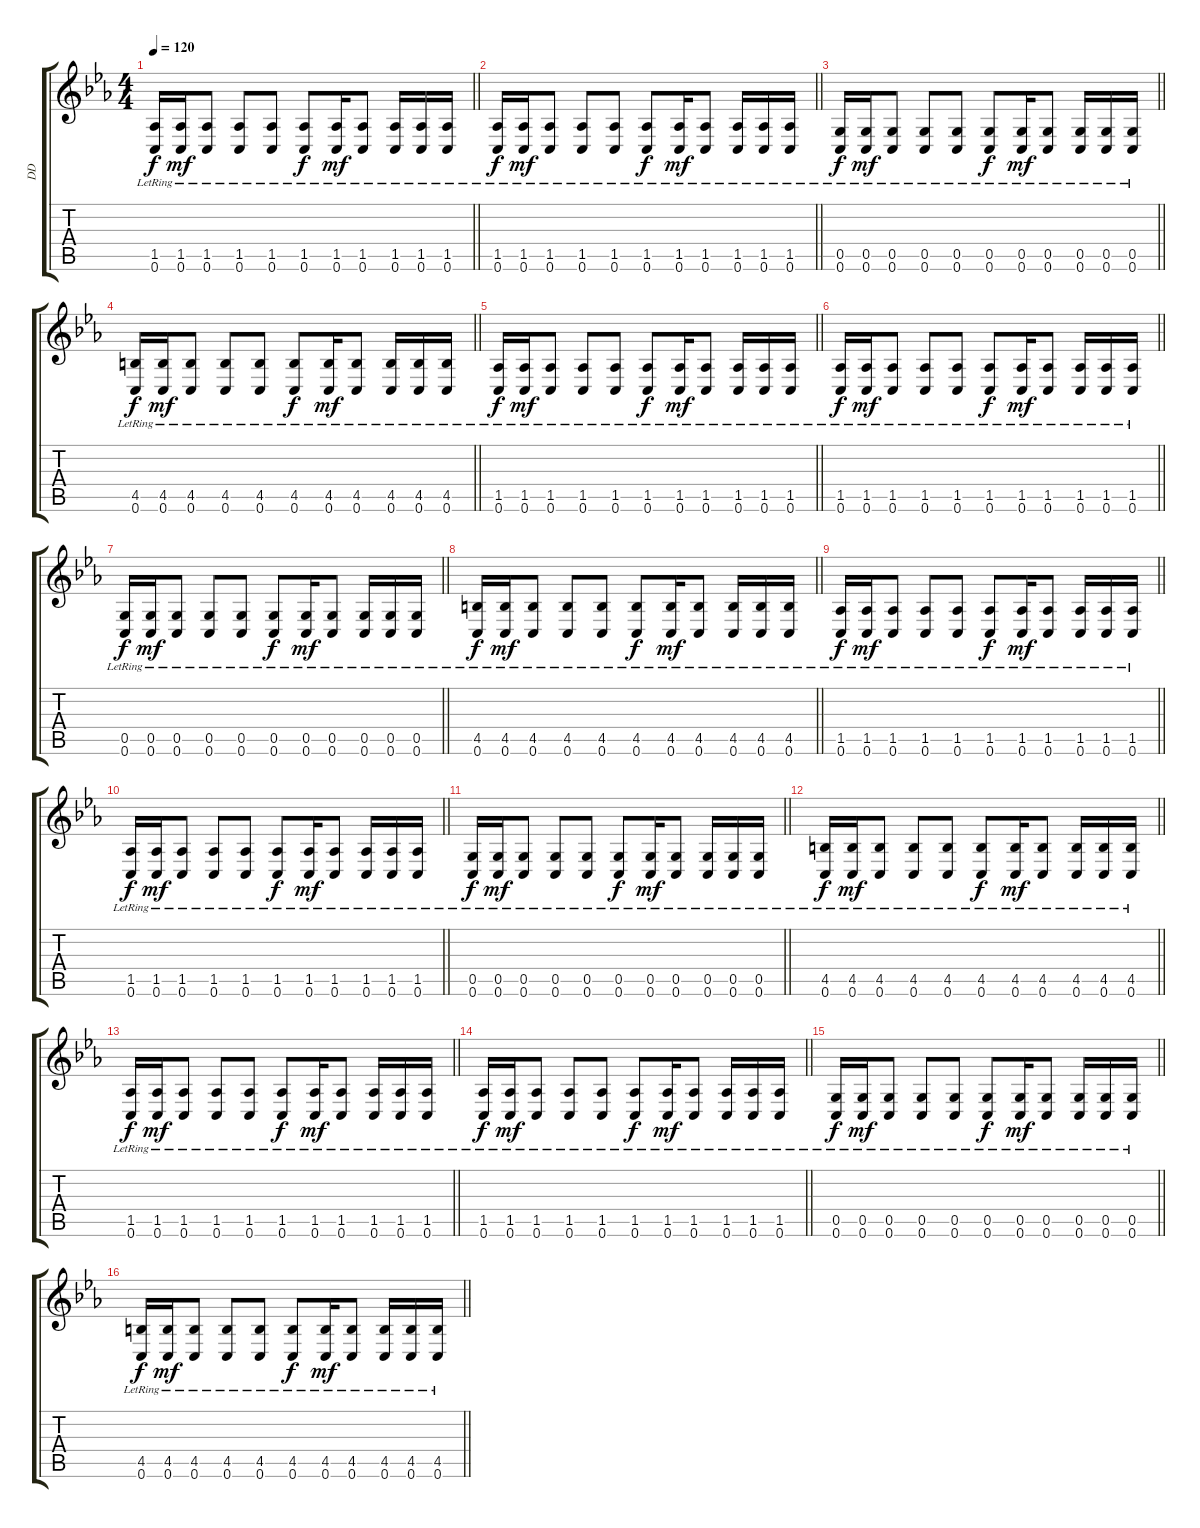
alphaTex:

\track ("DD" "DD") {instrument electricguitarjazz}
\staff {score tabs}
\tuning (D4 A3 F3 C3 G2 C2) {hide}
\ts (4 4)
\section ("" "")
\tempo 120
\clef g2
\barLineRight lightlight
\ks cminor
(1.5{lr} 0.6{lr}).16{dy f} (1.5{lr} 0.6{lr}).16{dy mf} (1.5{lr} 0.6{lr}).8 (1.5{lr} 0.6{lr}).8 (1.5{lr} 0.6{lr}).8 (1.5{lr} 0.6{lr}).8{dy f} (1.5{lr} 0.6{lr}).16{dy mf} (1.5{lr} 0.6{lr}).8 (1.5{lr} 0.6{lr}).16 (1.5{lr} 0.6{lr}).16 (1.5{lr} 0.6{lr}).16 |
\barLineRight lightlight
(1.5{lr} 0.6{lr}).16{dy f} (1.5{lr} 0.6{lr}).16{dy mf} (1.5{lr} 0.6{lr}).8 (1.5{lr} 0.6{lr}).8 (1.5{lr} 0.6{lr}).8 (1.5{lr} 0.6{lr}).8{dy f} (1.5{lr} 0.6{lr}).16{dy mf} (1.5{lr} 0.6{lr}).8 (1.5{lr} 0.6{lr}).16 (1.5{lr} 0.6{lr}).16 (1.5{lr} 0.6{lr}).16 |
\barLineRight lightlight
(0.5{lr} 0.6{lr}).16{dy f} (0.5{lr} 0.6{lr}).16{dy mf} (0.5{lr} 0.6{lr}).8 (0.5{lr} 0.6{lr}).8 (0.5{lr} 0.6{lr}).8 (0.5{lr} 0.6{lr}).8{dy f} (0.5{lr} 0.6{lr}).16{dy mf} (0.5{lr} 0.6{lr}).8 (0.5{lr} 0.6{lr}).16 (0.5{lr} 0.6{lr}).16 (0.5{lr} 0.6{lr}).16 |
\barLineRight lightlight
(4.5{lr} 0.6{lr}).16{dy f} (4.5{lr} 0.6{lr}).16{dy mf} (4.5{lr} 0.6{lr}).8 (4.5{lr} 0.6{lr}).8 (4.5{lr} 0.6{lr}).8 (4.5{lr} 0.6{lr}).8{dy f} (4.5{lr} 0.6{lr}).16{dy mf} (4.5{lr} 0.6{lr}).8 (4.5{lr} 0.6{lr}).16 (4.5{lr} 0.6{lr}).16 (4.5{lr} 0.6{lr}).16 |
\barLineRight lightlight
(1.5{lr} 0.6{lr}).16{dy f} (1.5{lr} 0.6{lr}).16{dy mf} (1.5{lr} 0.6{lr}).8 (1.5{lr} 0.6{lr}).8 (1.5{lr} 0.6{lr}).8 (1.5{lr} 0.6{lr}).8{dy f} (1.5{lr} 0.6{lr}).16{dy mf} (1.5{lr} 0.6{lr}).8 (1.5{lr} 0.6{lr}).16 (1.5{lr} 0.6{lr}).16 (1.5{lr} 0.6{lr}).16 |
\barLineRight lightlight
(1.5{lr} 0.6{lr}).16{dy f} (1.5{lr} 0.6{lr}).16{dy mf} (1.5{lr} 0.6{lr}).8 (1.5{lr} 0.6{lr}).8 (1.5{lr} 0.6{lr}).8 (1.5{lr} 0.6{lr}).8{dy f} (1.5{lr} 0.6{lr}).16{dy mf} (1.5{lr} 0.6{lr}).8 (1.5{lr} 0.6{lr}).16 (1.5{lr} 0.6{lr}).16 (1.5{lr} 0.6{lr}).16 |
\barLineRight lightlight
(0.5{lr} 0.6{lr}).16{dy f} (0.5{lr} 0.6{lr}).16{dy mf} (0.5{lr} 0.6{lr}).8 (0.5{lr} 0.6{lr}).8 (0.5{lr} 0.6{lr}).8 (0.5{lr} 0.6{lr}).8{dy f} (0.5{lr} 0.6{lr}).16{dy mf} (0.5{lr} 0.6{lr}).8 (0.5{lr} 0.6{lr}).16 (0.5{lr} 0.6{lr}).16 (0.5{lr} 0.6{lr}).16 |
\barLineRight lightlight
(4.5{lr} 0.6{lr}).16{dy f} (4.5{lr} 0.6{lr}).16{dy mf} (4.5{lr} 0.6{lr}).8 (4.5{lr} 0.6{lr}).8 (4.5{lr} 0.6{lr}).8 (4.5{lr} 0.6{lr}).8{dy f} (4.5{lr} 0.6{lr}).16{dy mf} (4.5{lr} 0.6{lr}).8 (4.5{lr} 0.6{lr}).16 (4.5{lr} 0.6{lr}).16 (4.5{lr} 0.6{lr}).16 |
\section ("" "")
\barLineRight lightlight
(1.5{lr} 0.6{lr}).16{dy f} (1.5{lr} 0.6{lr}).16{dy mf} (1.5{lr} 0.6{lr}).8 (1.5{lr} 0.6{lr}).8 (1.5{lr} 0.6{lr}).8 (1.5{lr} 0.6{lr}).8{dy f} (1.5{lr} 0.6{lr}).16{dy mf} (1.5{lr} 0.6{lr}).8 (1.5{lr} 0.6{lr}).16 (1.5{lr} 0.6{lr}).16 (1.5{lr} 0.6{lr}).16 |
\barLineRight lightlight
(1.5{lr} 0.6{lr}).16{dy f} (1.5{lr} 0.6{lr}).16{dy mf} (1.5{lr} 0.6{lr}).8 (1.5{lr} 0.6{lr}).8 (1.5{lr} 0.6{lr}).8 (1.5{lr} 0.6{lr}).8{dy f} (1.5{lr} 0.6{lr}).16{dy mf} (1.5{lr} 0.6{lr}).8 (1.5{lr} 0.6{lr}).16 (1.5{lr} 0.6{lr}).16 (1.5{lr} 0.6{lr}).16 |
\barLineRight lightlight
(0.5{lr} 0.6{lr}).16{dy f} (0.5{lr} 0.6{lr}).16{dy mf} (0.5{lr} 0.6{lr}).8 (0.5{lr} 0.6{lr}).8 (0.5{lr} 0.6{lr}).8 (0.5{lr} 0.6{lr}).8{dy f} (0.5{lr} 0.6{lr}).16{dy mf} (0.5{lr} 0.6{lr}).8 (0.5{lr} 0.6{lr}).16 (0.5{lr} 0.6{lr}).16 (0.5{lr} 0.6{lr}).16 |
\barLineRight lightlight
(4.5{lr} 0.6{lr}).16{dy f} (4.5{lr} 0.6{lr}).16{dy mf} (4.5{lr} 0.6{lr}).8 (4.5{lr} 0.6{lr}).8 (4.5{lr} 0.6{lr}).8 (4.5{lr} 0.6{lr}).8{dy f} (4.5{lr} 0.6{lr}).16{dy mf} (4.5{lr} 0.6{lr}).8 (4.5{lr} 0.6{lr}).16 (4.5{lr} 0.6{lr}).16 (4.5{lr} 0.6{lr}).16 |
\barLineRight lightlight
(1.5{lr} 0.6{lr}).16{dy f} (1.5{lr} 0.6{lr}).16{dy mf} (1.5{lr} 0.6{lr}).8 (1.5{lr} 0.6{lr}).8 (1.5{lr} 0.6{lr}).8 (1.5{lr} 0.6{lr}).8{dy f} (1.5{lr} 0.6{lr}).16{dy mf} (1.5{lr} 0.6{lr}).8 (1.5{lr} 0.6{lr}).16 (1.5{lr} 0.6{lr}).16 (1.5{lr} 0.6{lr}).16 |
\barLineRight lightlight
(1.5{lr} 0.6{lr}).16{dy f} (1.5{lr} 0.6{lr}).16{dy mf} (1.5{lr} 0.6{lr}).8 (1.5{lr} 0.6{lr}).8 (1.5{lr} 0.6{lr}).8 (1.5{lr} 0.6{lr}).8{dy f} (1.5{lr} 0.6{lr}).16{dy mf} (1.5{lr} 0.6{lr}).8 (1.5{lr} 0.6{lr}).16 (1.5{lr} 0.6{lr}).16 (1.5{lr} 0.6{lr}).16 |
\barLineRight lightlight
(0.5{lr} 0.6{lr}).16{dy f} (0.5{lr} 0.6{lr}).16{dy mf} (0.5{lr} 0.6{lr}).8 (0.5{lr} 0.6{lr}).8 (0.5{lr} 0.6{lr}).8 (0.5{lr} 0.6{lr}).8{dy f} (0.5{lr} 0.6{lr}).16{dy mf} (0.5{lr} 0.6{lr}).8 (0.5{lr} 0.6{lr}).16 (0.5{lr} 0.6{lr}).16 (0.5{lr} 0.6{lr}).16 |
\barLineRight lightlight
(4.5{lr} 0.6{lr}).16{dy f} (4.5{lr} 0.6{lr}).16{dy mf} (4.5{lr} 0.6{lr}).8 (4.5{lr} 0.6{lr}).8 (4.5{lr} 0.6{lr}).8 (4.5{lr} 0.6{lr}).8{dy f} (4.5{lr} 0.6{lr}).16{dy mf} (4.5{lr} 0.6{lr}).8 (4.5{lr} 0.6{lr}).16 (4.5{lr} 0.6{lr}).16 (4.5{lr} 0.6{lr}).16
